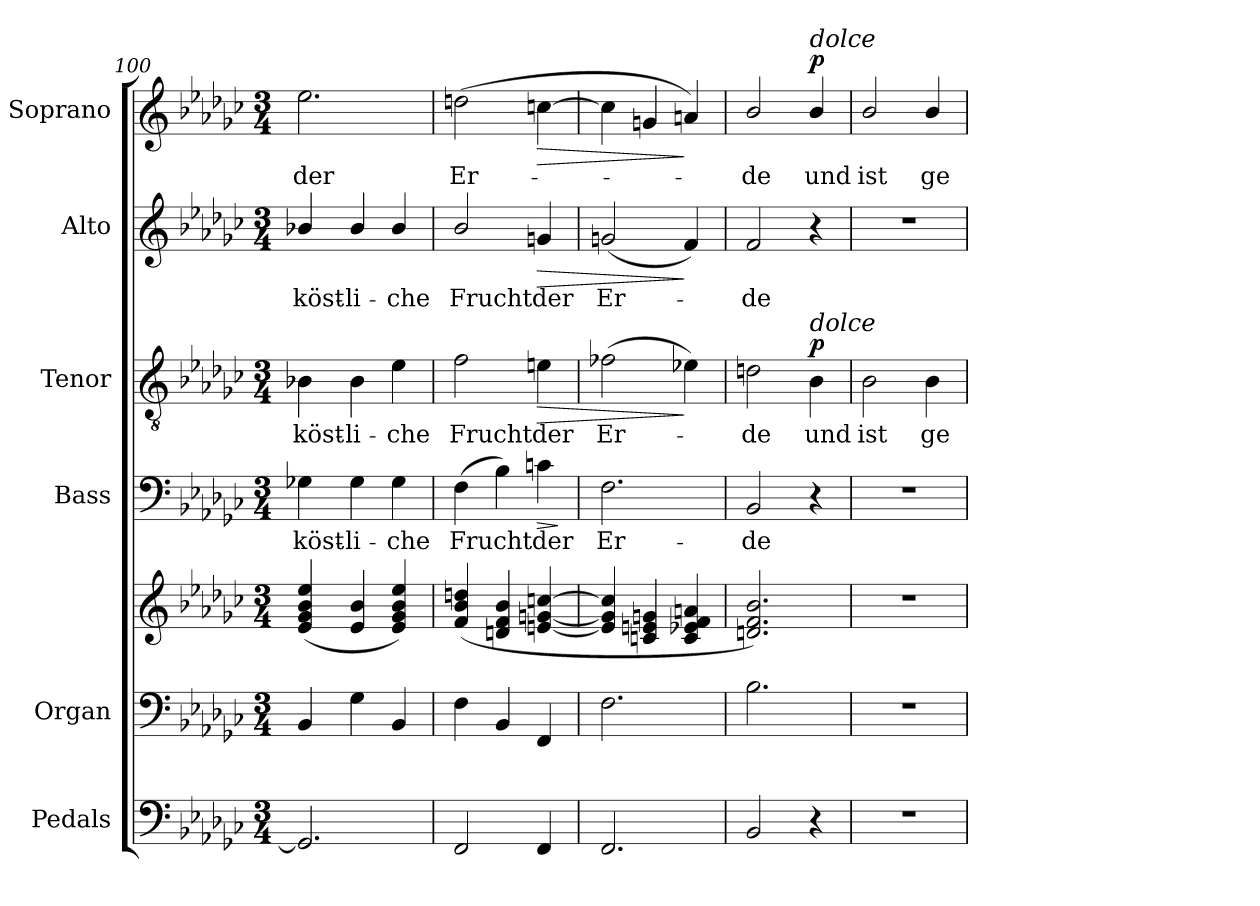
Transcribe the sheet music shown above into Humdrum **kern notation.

**kern	**kern	**kern	**kern	**text	**dynam	**kern	**text	**dynam	**kern	**text	**dynam	**kern	**text	**dynam
*part6	*part5	*part5	*part4	*part4	*part4	*part3	*part3	*part3	*part2	*part2	*part2	*part1	*part1	*part1
*staff7	*staff6	*staff5	*staff4	*staff4	*staff4	*staff3	*staff3	*staff3	*staff2	*staff2	*staff2	*staff1	*staff1	*staff1
*I"Pedals	*I"Organ	*	*I"Bass	*	*	*I"Tenor	*	*	*I"Alto	*	*	*I"Soprano	*	*
*	*I'Org.	*	*I'B.	*	*	*I'T.	*	*	*I'A.	*	*	*I'S.	*	*
*clefF4	*clefF4	*clefG2	*clefF4	*	*	*clefGv2	*	*	*clefG2	*	*	*clefG2	*	*
*	*	*	*	*	*	*ITrd7c12	*	*	*	*	*	*	*	*
*k[b-e-a-d-g-c-]	*k[b-e-a-d-g-c-]	*k[b-e-a-d-g-c-]	*k[b-e-a-d-g-c-]	*	*	*k[b-e-a-d-g-c-]	*	*	*k[b-e-a-d-g-c-]	*	*	*k[b-e-a-d-g-c-]	*	*
*G-:	*G-:	*G-:	*G-:	*	*	*G-:	*	*	*G-:	*	*	*G-:	*	*
*M3/4	*M3/4	*M3/4	*M3/4	*	*	*M3/4	*	*	*M3/4	*	*	*M3/4	*	*
=100	=100	=100	=100	=100	=100	=100	=100	=100	=100	=100	=100	=100	=100	=100
!	!	!	!	!LO:LY:b:color=#000000	!	!	!	!	!	!	!	!	!	!
!	!	!	!	!	!	!	!LO:LY:b:color=#000000	!	!	!	!	!	!	!
!	!	!	!	!	!	!	!	!	!	!LO:LY:b:color=#000000	!	!	!	!
!	!	!	!	!	!	!	!	!	!	!	!	!	!LO:LY:b:color=#000000	!
2.GG-i/]	4BB-i/	(4e-i/ 4g-i 4b-i 4ee-i	4G-Xi\	köst-	.	4BB-Xi\	köst-	.	4b-Xi/	köst-	.	2.ee-i\	der	.
!	!	!	!	!LO:LY:b:color=#000000	!	!	!	!	!	!	!	!	!	!
!	!	!	!	!	!	!	!LO:LY:b:color=#000000	!	!	!	!	!	!	!
!	!	!	!	!	!	!	!	!	!	!LO:LY:b:color=#000000	!	!	!	!
.	4G-i\	4e-i/ 4b-i	4G-i\	-li-	.	4BB-i\	-li-	.	4b-i/	-li-	.	.	.	.
!	!	!	!	!LO:LY:b:color=#000000	!	!	!	!	!	!	!	!	!	!
!	!	!	!	!	!	!	!LO:LY:b:color=#000000	!	!	!	!	!	!	!
!	!	!	!	!	!	!	!	!	!	!LO:LY:b:color=#000000	!	!	!	!
.	4BB-i/	4e-i/ 4g-i 4b-i 4ee-i)	4G-i\	-che	.	4E-i\	-che	.	4b-i/	-che	.	.	.	.
=101	=101	=101	=101	=101	=101	=101	=101	=101	=101	=101	=101	=101	=101	=101
!	!	!	!	!LO:LY:b:color=#000000	!	!	!	!	!	!	!	!	!	!
!	!	!	!	!	!	!	!LO:LY:b:color=#000000	!	!	!	!	!	!	!
!	!	!	!	!	!	!	!	!	!	!LO:LY:b:color=#000000	!	!	!	!
!	!	!	!	!	!	!	!	!	!	!	!	!	!LO:LY:b:color=#000000	!
2FFi/	4Fi\	(4fi/ 4b-i 4ddni	(4Fi\	Frucht	.	2Fi\	Frucht	.	2b-i/	Frucht	.	(2ddni\	Er-	.
.	4BB-i/	4dni/ 4fi 4b-i	4B-i\)	.	.	.	.	.	.	.	.	.	.	.
!	!	!	!	!LO:LY:b:color=#000000	!LO:HP:b	!	!	!	!	!	!	!	!	!
!	!	!	!	!	!	!	!LO:LY:b:color=#000000	!LO:HP:b	!	!	!	!	!	!
!	!	!	!	!	!	!	!	!	!	!LO:LY:b:color=#000000	!LO:HP:b	!	!	!LO:HP:b
4FFi/	4FFi/	[4eni/ [4gni [4ccni	4cni\	der	>	4Eni\	der	>	4gni/	der	>	[4ccni\	.	>
.	.	.	.	.	]	.	.	.	.	.	.	.	.	.
!!LO:LB:g=z
=102	=102	=102	=102	=102	=102	=102	=102	=102	=102	=102	=102	=102	=102	=102
!	!	!	!	!LO:LY:b:color=#000000	!	!	!	!	!	!	!	!	!	!
!	!	!	!	!	!	!	!LO:LY:b:color=#000000	!	!	!	!	!	!	!
!	!	!	!	!	!	!	!	!	!	!LO:LY:b:color=#000000	!	!	!	!
2.FFi/	2.Fi\	4ei/] 4gi] 4cci]	2.Fi\	Er-	.	(2F-Xi\	Er-	.	(2gni/	Er-	.	4cci\]	.	.
.	.	4cni/ 4eni 4gni	.	.	.	.	.	.	.	.	.	4gni/	.	.
.	.	4ci/ 4e-Xi 4fi 4ani	.	.	.	4E-Xi\)	.	]	4fi/)	.	]	4ani/)	.	]
=103	=103	=103	=103	=103	=103	=103	=103	=103	=103	=103	=103	=103	=103	=103
!	!	!	!	!LO:LY:b:color=#000000	!	!	!	!	!	!	!	!	!	!
!	!	!	!	!	!	!	!LO:LY:b:color=#000000	!	!	!	!	!	!	!
!	!	!	!	!	!	!	!	!	!	!LO:LY:b:color=#000000	!	!	!	!
!	!	!	!	!	!	!	!	!	!	!	!	!	!LO:LY:b:color=#000000	!
2BB-i/	2.B-i\	2.dni/ 2.fi 2.b-i)	2BB-i/	-de	.	2Dni\	-de	.	2fi/	-de	.	2b-i/	-de	.
!	!	!	!	!	!	!	!LO:LY:b:color=#000000	!	!	!	!	!	!	!
!	!	!	!	!	!	!	!	!	!	!	!	!LO:TX:a:i:t=dolce	!	!
!	!	!	!	!	!	!LO:TX:a:i:t=dolce	!	!	!	!	!	!	!	!
!	!	!	!	!	!	!	!	!	!	!	!	!	!LO:LY:b:color=#000000	!
4r	.	.	4r	.	.	4BB-i\	und	p	4r	.	.	4b-i/	und	p
=104	=104	=104	=104	=104	=104	=104	=104	=104	=104	=104	=104	=104	=104	=104
!LO:N:vis=1	!LO:N:vis=1	!LO:N:vis=1	!LO:N:vis=1	!	!	!	!	!	!	!	!	!	!	!
!	!	!	!	!	!	!	!LO:LY:b:color=#000000	!	!LO:N:vis=1	!	!	!	!	!
!	!	!	!	!	!	!	!	!	!	!	!	!	!LO:LY:b:color=#000000	!
2.r	2.r	2.r	2.r	.	.	2BB-i\	ist	.	2.r	.	.	2b-i/	ist	.
!	!	!	!	!	!	!	!LO:LY:b:color=#000000	!	!	!	!	!	!	!
!	!	!	!	!	!	!	!	!	!	!	!	!	!LO:LY:b:color=#000000	!
.	.	.	.	.	.	4BB-i\	ge-	.	.	.	.	4b-i/	ge-	.
=	=	=	=	=	=	=	=	=	=	=	=	=	=	=
*-	*-	*-	*-	*-	*-	*-	*-	*-	*-	*-	*-	*-	*-	*-
